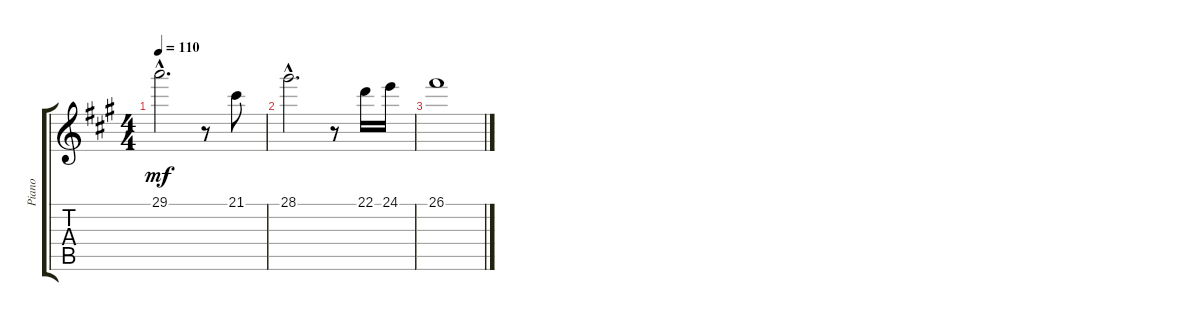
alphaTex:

\track ("Piano" "Piano") {instrument acousticgrandpiano}
\staff {score tabs}
\tuning (E4 B3 G3 D3 A2 E2) {hide}
\ts (4 4)
\tempo 110
\clef g2
\ks a
29.1{hac}.2{d dy mf} r.8 21.1.8 |
28.1{hac}.2{d} r.8 22.1.16 24.1.16 |
26.1.1
